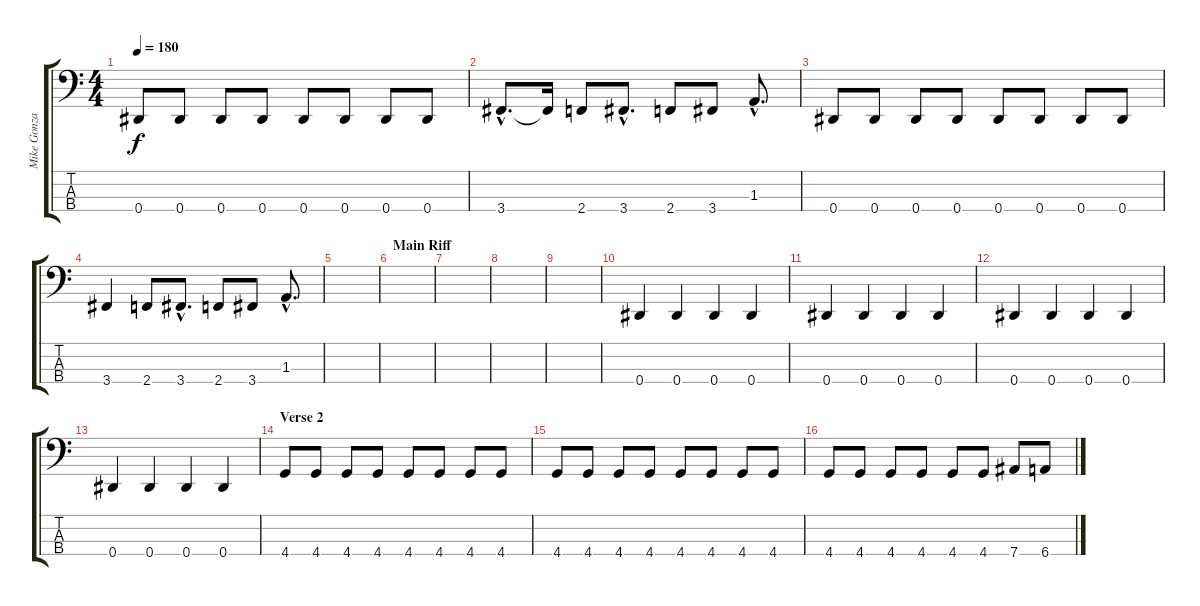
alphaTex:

\track ("Mike Gonzalez" "Mike Gonza") {instrument electricbassfinger}
\staff {score tabs}
\tuning (Gb2 Db2 Ab1 Eb1) {hide}
\ts (4 4)
\tempo 180
\clef f4
\ks c
0.4.8{dy f} 0.4.8 0.4.8 0.4.8 0.4.8 0.4.8 0.4.8 0.4.8 |
3.4{hac}.8{d} 3.4{t}.16 2.4.8 3.4{hac}.8{d} 2.4.8 3.4.8 1.3{hac}.8{d} |
0.4.8 0.4.8 0.4.8 0.4.8 0.4.8 0.4.8 0.4.8 0.4.8 |
3.4.4 2.4.8 3.4{hac}.8{d} 2.4.8 3.4.8 1.3{hac}.8{d} |
|
\section ("" "Main Riff")
|
|
|
|
0.4.4 0.4.4 0.4.4 0.4.4 |
0.4.4 0.4.4 0.4.4 0.4.4 |
0.4.4 0.4.4 0.4.4 0.4.4 |
0.4.4 0.4.4 0.4.4 0.4.4 |
\section ("" "Verse 2")
4.4.8 4.4.8 4.4.8 4.4.8 4.4.8 4.4.8 4.4.8 4.4.8 |
4.4.8 4.4.8 4.4.8 4.4.8 4.4.8 4.4.8 4.4.8 4.4.8 |
4.4.8 4.4.8 4.4.8 4.4.8 4.4.8 4.4.8 7.4.8 6.4.8
